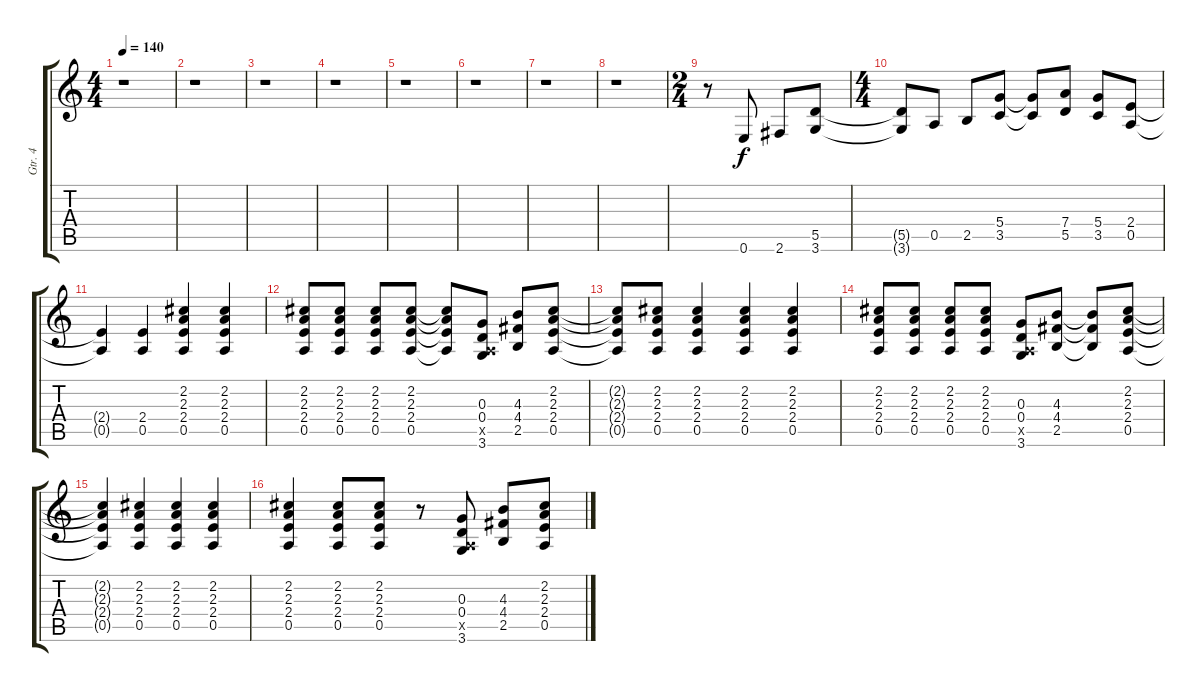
\track ("Gtr. 4" "Gtr. 4") {instrument distortionguitar}
\staff {score tabs}
\tuning (E4 B3 G3 D3 A2 E2) {hide}
\ts (4 4)
\tempo 140
\clef g2
\ks c
r.1{dy f} |
r.1 |
r.1 |
r.1 |
r.1 |
r.1 |
r.1 |
r.1 |
\ts (2 4)
r.8 0.6.8 2.6.8 (5.5 3.6).8 |
\ts (4 4)
(5.5{t} 3.6{t}).8 0.5.8 2.5.8 (5.4 3.5).8 (5.4{t} 3.5{t}).8 (7.4 5.5).8 (5.4 3.5).8 (2.4 0.5).8 |
(2.4{t} 0.5{t}).4 (2.4 0.5).4 (2.2 2.3 2.4 0.5).4 (2.2 2.3 2.4 0.5).4 |
(2.2 2.3 2.4 0.5).8 (2.2 2.3 2.4 0.5).8 (2.2 2.3 2.4 0.5).8 (2.2 2.3 2.4 0.5).8 (2.2{t} 2.3{t} 2.4{t} 0.5{t}).8 (0.3 0.4 0.5{x} 3.6).8 (4.3 4.4 2.5).8 (2.2 2.3 2.4 0.5).8 |
(2.2{t} 2.3{t} 2.4{t} 0.5{t}).8 (2.2 2.3 2.4 0.5).8 (2.2 2.3 2.4 0.5).4 (2.2 2.3 2.4 0.5).4 (2.2 2.3 2.4 0.5).4 |
(2.2 2.3 2.4 0.5).8 (2.2 2.3 2.4 0.5).8 (2.2 2.3 2.4 0.5).8 (2.2 2.3 2.4 0.5).8 (0.3 0.4 0.5{x} 3.6).8 (4.3 4.4 2.5).8 (4.3{t} 4.4{t} 2.5{t}).8 (2.2 2.3 2.4 0.5).8 |
(2.2{t} 2.3{t} 2.4{t} 0.5{t}).4 (2.2 2.3 2.4 0.5).4 (2.2 2.3 2.4 0.5).4 (2.2 2.3 2.4 0.5).4 |
(2.2 2.3 2.4 0.5).4 (2.2 2.3 2.4 0.5).8 (2.2 2.3 2.4 0.5).8 r.8 (0.3 0.4 0.5{x} 3.6).8 (4.3 4.4 2.5).8 (2.2 2.3 2.4 0.5).8
